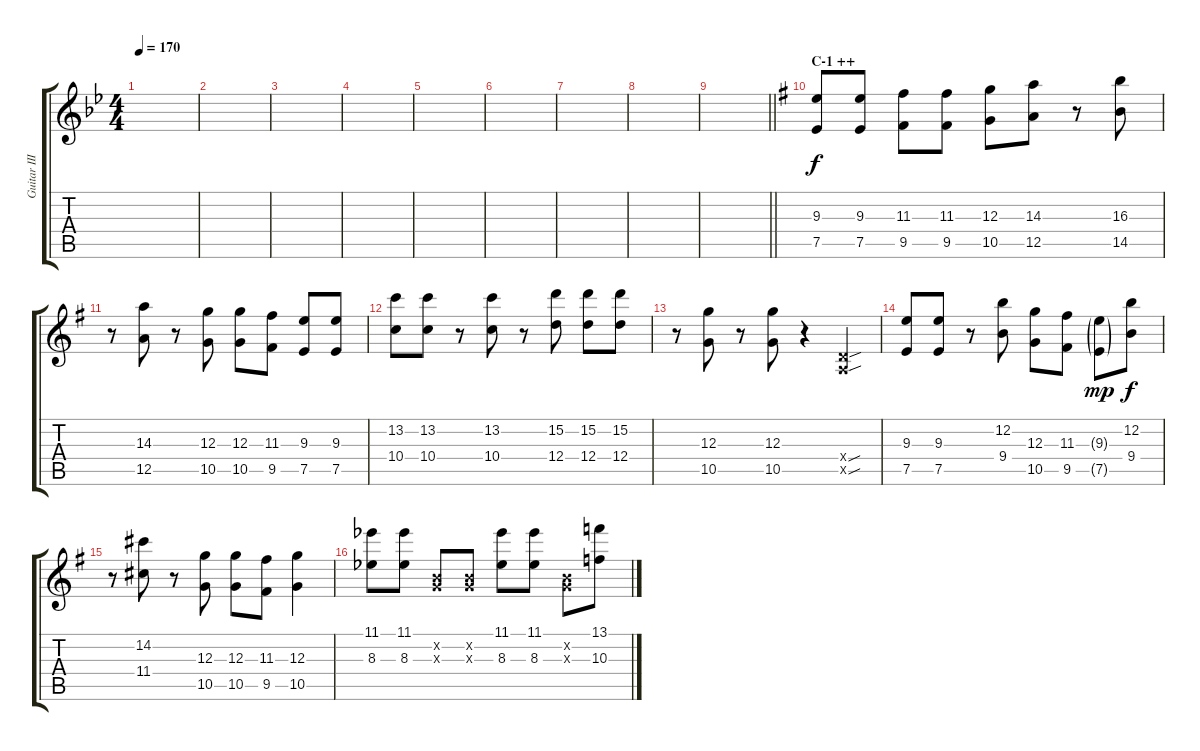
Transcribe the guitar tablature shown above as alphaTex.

\track ("Guitar III (Nakano Azusa)" "Guitar III") {instrument distortionguitar}
\staff {score tabs}
\tuning (E4 B3 G3 D3 A2 E2) {hide}
\ts (4 4)
\tempo 170
\clef g2
\ks bb
|
|
|
|
|
|
|
|
\barLineRight lightlight
|
\section ("" "C-1 ++")
\ks g
(9.3 7.5).8 (9.3 7.5).8 (11.3 9.5).8 (11.3 9.5).8 (12.3 10.5).8 (14.3 12.5).8 r.8 (16.3 14.5).8 |
r.8 (14.3 12.5).8 r.8 (12.3 10.5).8 (12.3 10.5).8 (11.3 9.5).8 (9.3 7.5).8 (9.3 7.5).8 |
(13.2 10.4).8 (13.2 10.4).8 r.8 (13.2 10.4).8 r.8 (15.2 12.4).8 (15.2 12.4).8 (15.2 12.4).8 |
r.8 (12.3 10.5).8 r.8 (12.3 10.5).8 r.4 (0.4{sou x} 0.5{sou x}).4 |
(9.3 7.5).8 (9.3 7.5).8 r.8 (12.2 9.4).8 (12.3 10.5).8 (11.3 9.5).8 (9.3{g} 7.5{g}).8{dy mp} (12.2 9.4).8{dy f} |
r.8 (14.2 11.4).8 r.8 (12.3 10.5).8 (12.3 10.5).8 (11.3 9.5).8 (12.3 10.5).4 |
(11.1{acc b} 8.3{acc b}).8 (11.1{acc b} 8.3{acc b}).8 (0.2{x} 0.3{x}).8 (0.2{x} 0.3{x}).8 (11.1{acc b} 8.3{acc b}).8 (11.1{acc b} 8.3{acc b}).8 (0.2{x} 0.3{x}).8 (13.1 10.3).8
